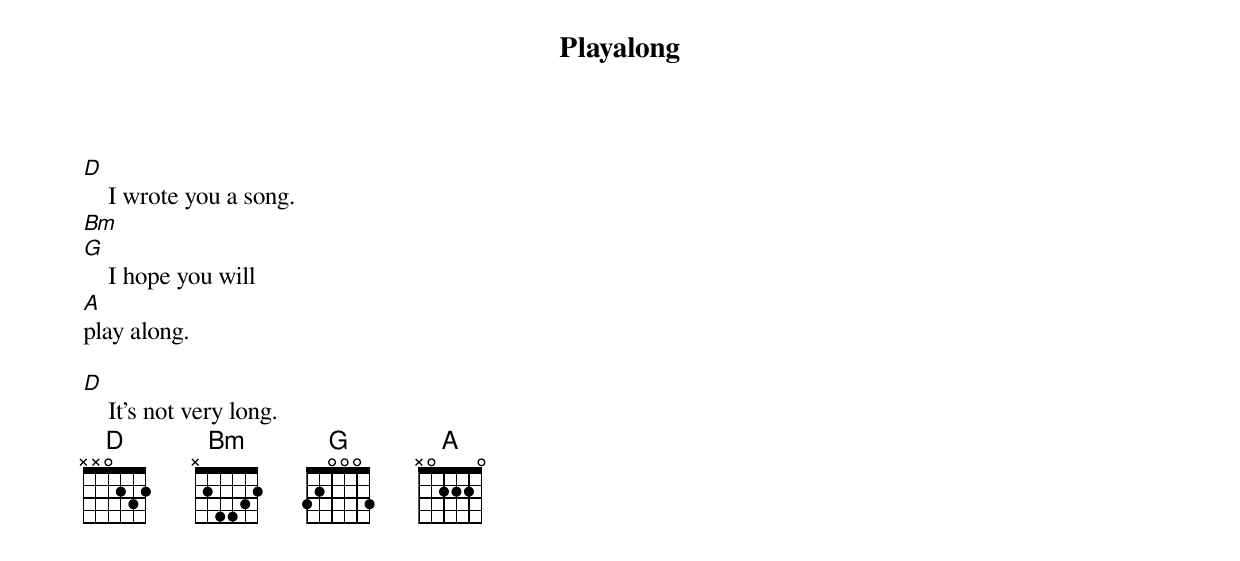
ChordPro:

{title:Playalong}
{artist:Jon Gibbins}
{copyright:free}
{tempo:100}
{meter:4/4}
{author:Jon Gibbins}

[D]    I wrote you a song.
[Bm]
[G]    I hope you will
[A]play along.

[D]    It's not very long.
